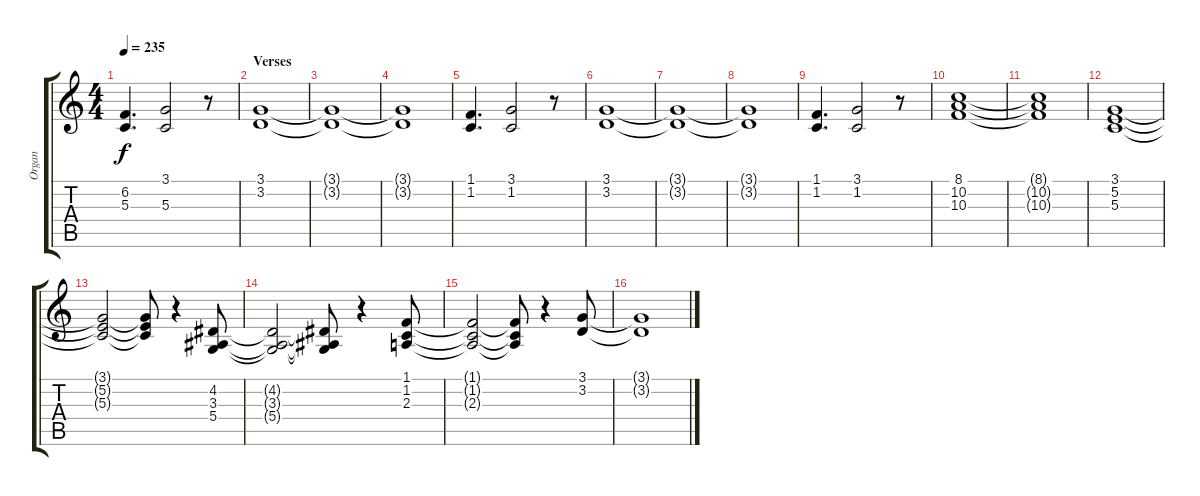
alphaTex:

\track ("Organ" "Organ") {instrument lead2sawtooth}
\staff {score tabs}
\tuning (E4 B3 G3 D3 A2 E2) {hide}
\ts (4 4)
\tempo 235
\clef g2
\ks c
(6.2 5.3).4{d dy f} (3.1 5.3).2 r.8 |
\section ("" "Verses")
(3.1 3.2).1 |
(3.1{t} 3.2{t}).1 |
(3.1{t} 3.2{t}).1 |
(1.1 1.2).4{d} (3.1 1.2).2 r.8 |
(3.1 3.2).1 |
(3.1{t} 3.2{t}).1 |
(3.1{t} 3.2{t}).1 |
(1.1 1.2).4{d} (3.1 1.2).2 r.8 |
(8.1 10.2 10.3).1 |
(8.1{t} 10.2{t} 10.3{t}).1 |
(3.1 5.2 5.3).1 |
(3.1{t} 5.2{t} 5.3{t}).2 (3.1{t} 5.2{t} 5.3{t}).8 r.4 (4.2 3.3 5.4).8 |
(4.2{t} 3.3{t} 5.4{t}).2 (4.2{t} 3.3{t} 5.4{t}).8 r.4 (1.1 1.2 2.3).8 |
(1.1{t} 1.2{t} 2.3{t}).2 (1.1{t} 1.2{t} 2.3{t}).8 r.4 (3.1 3.2).8 |
(3.1{t} 3.2{t}).1
